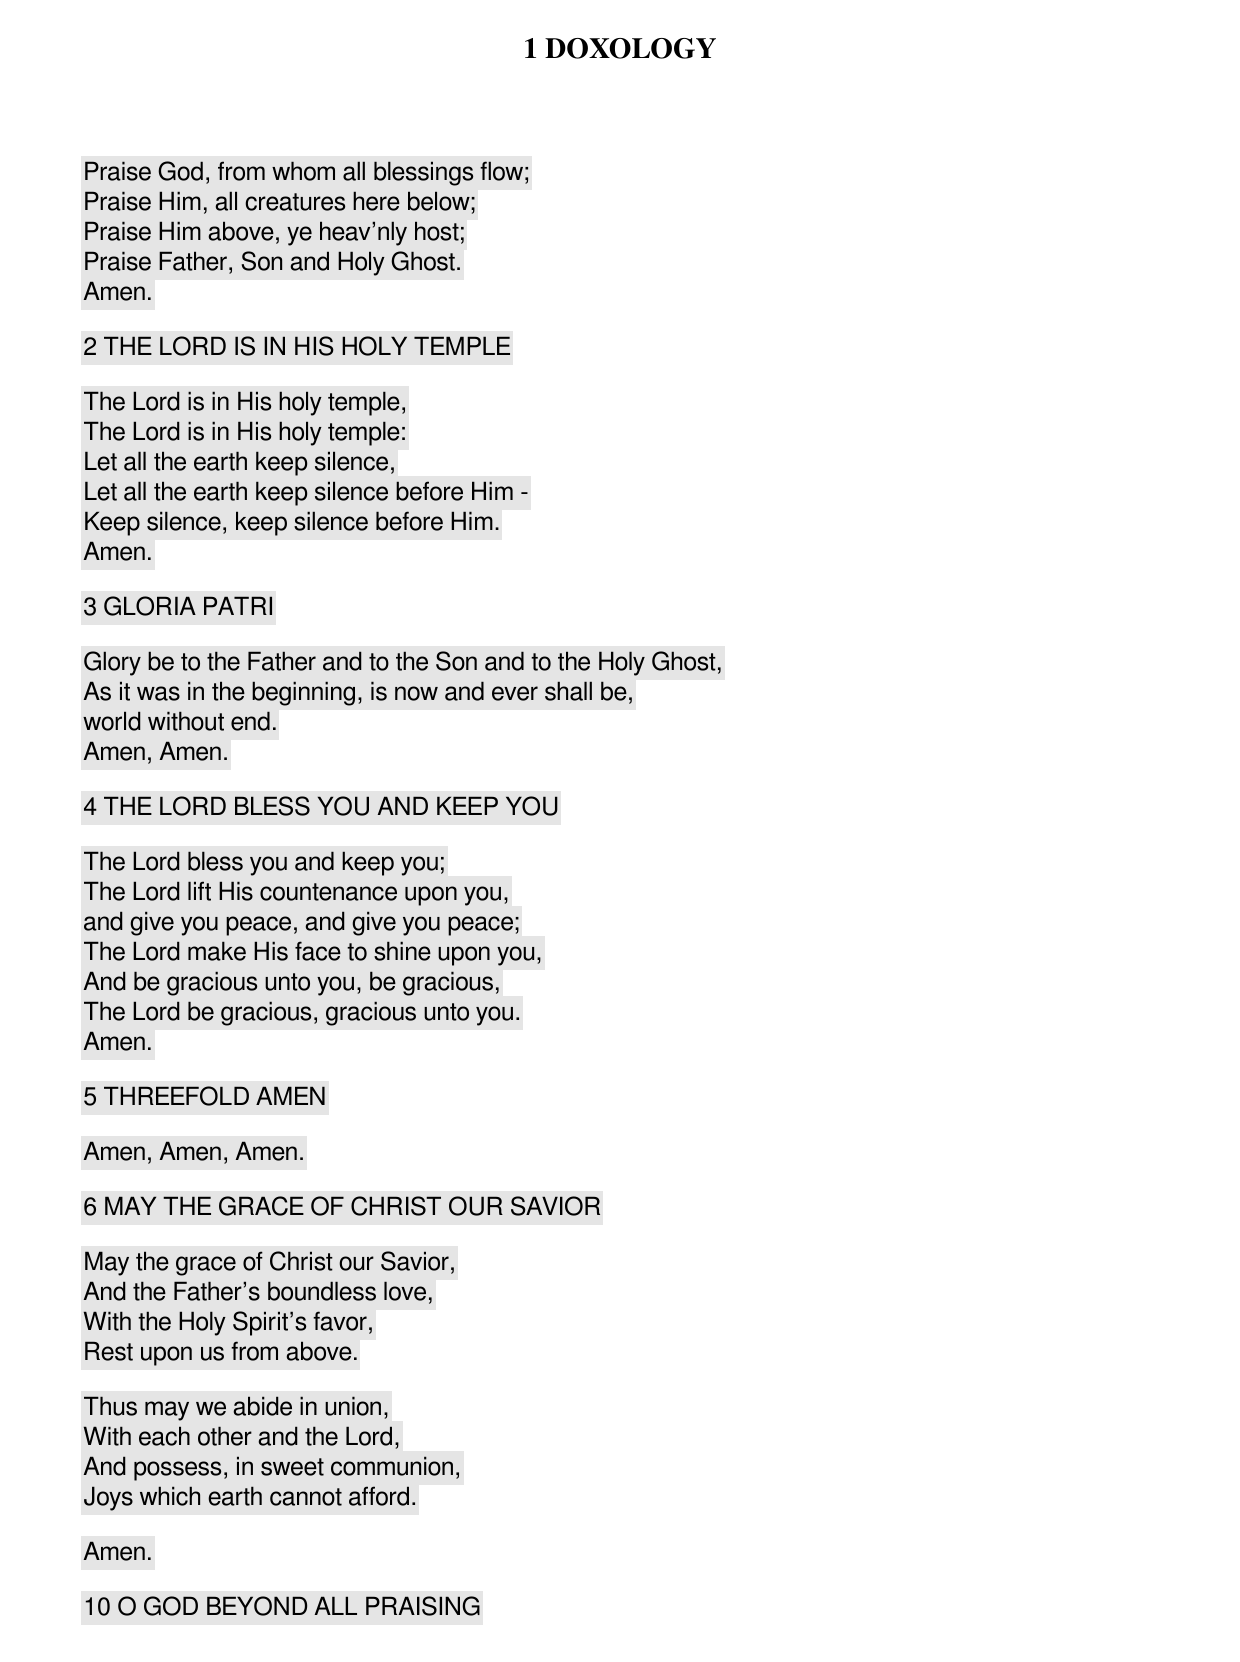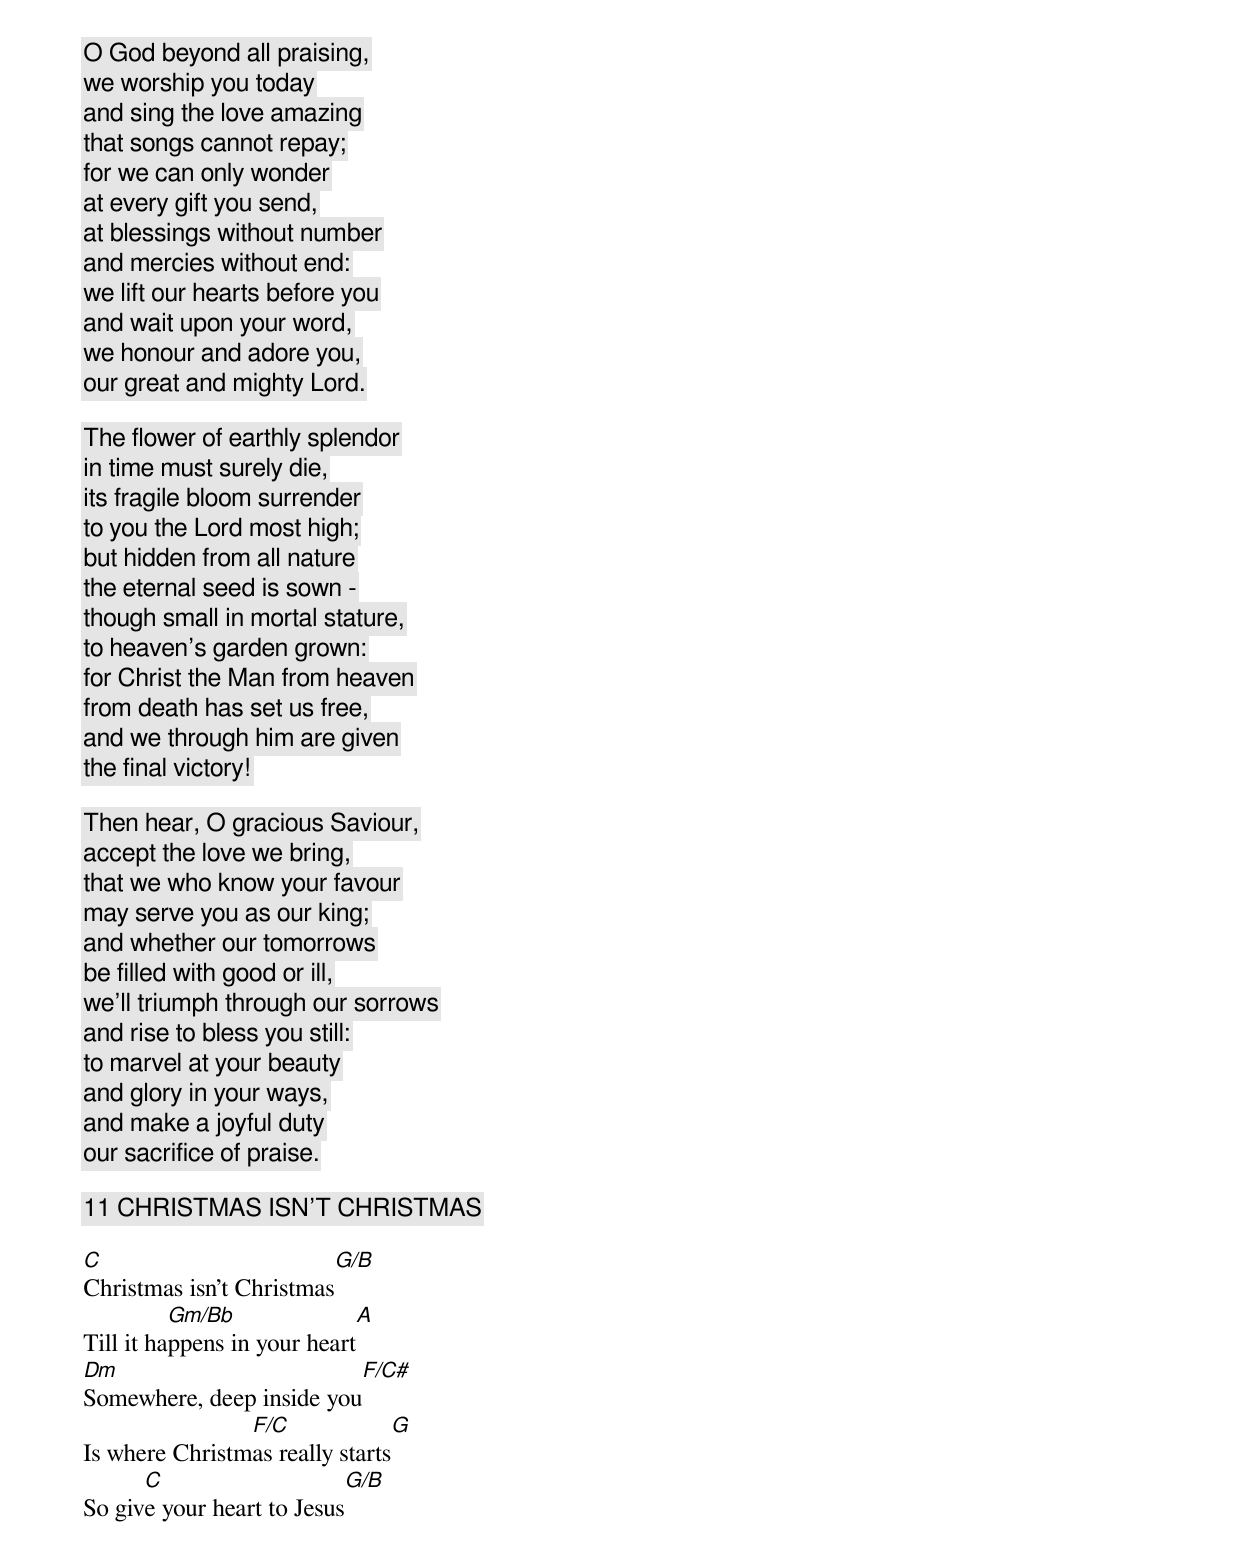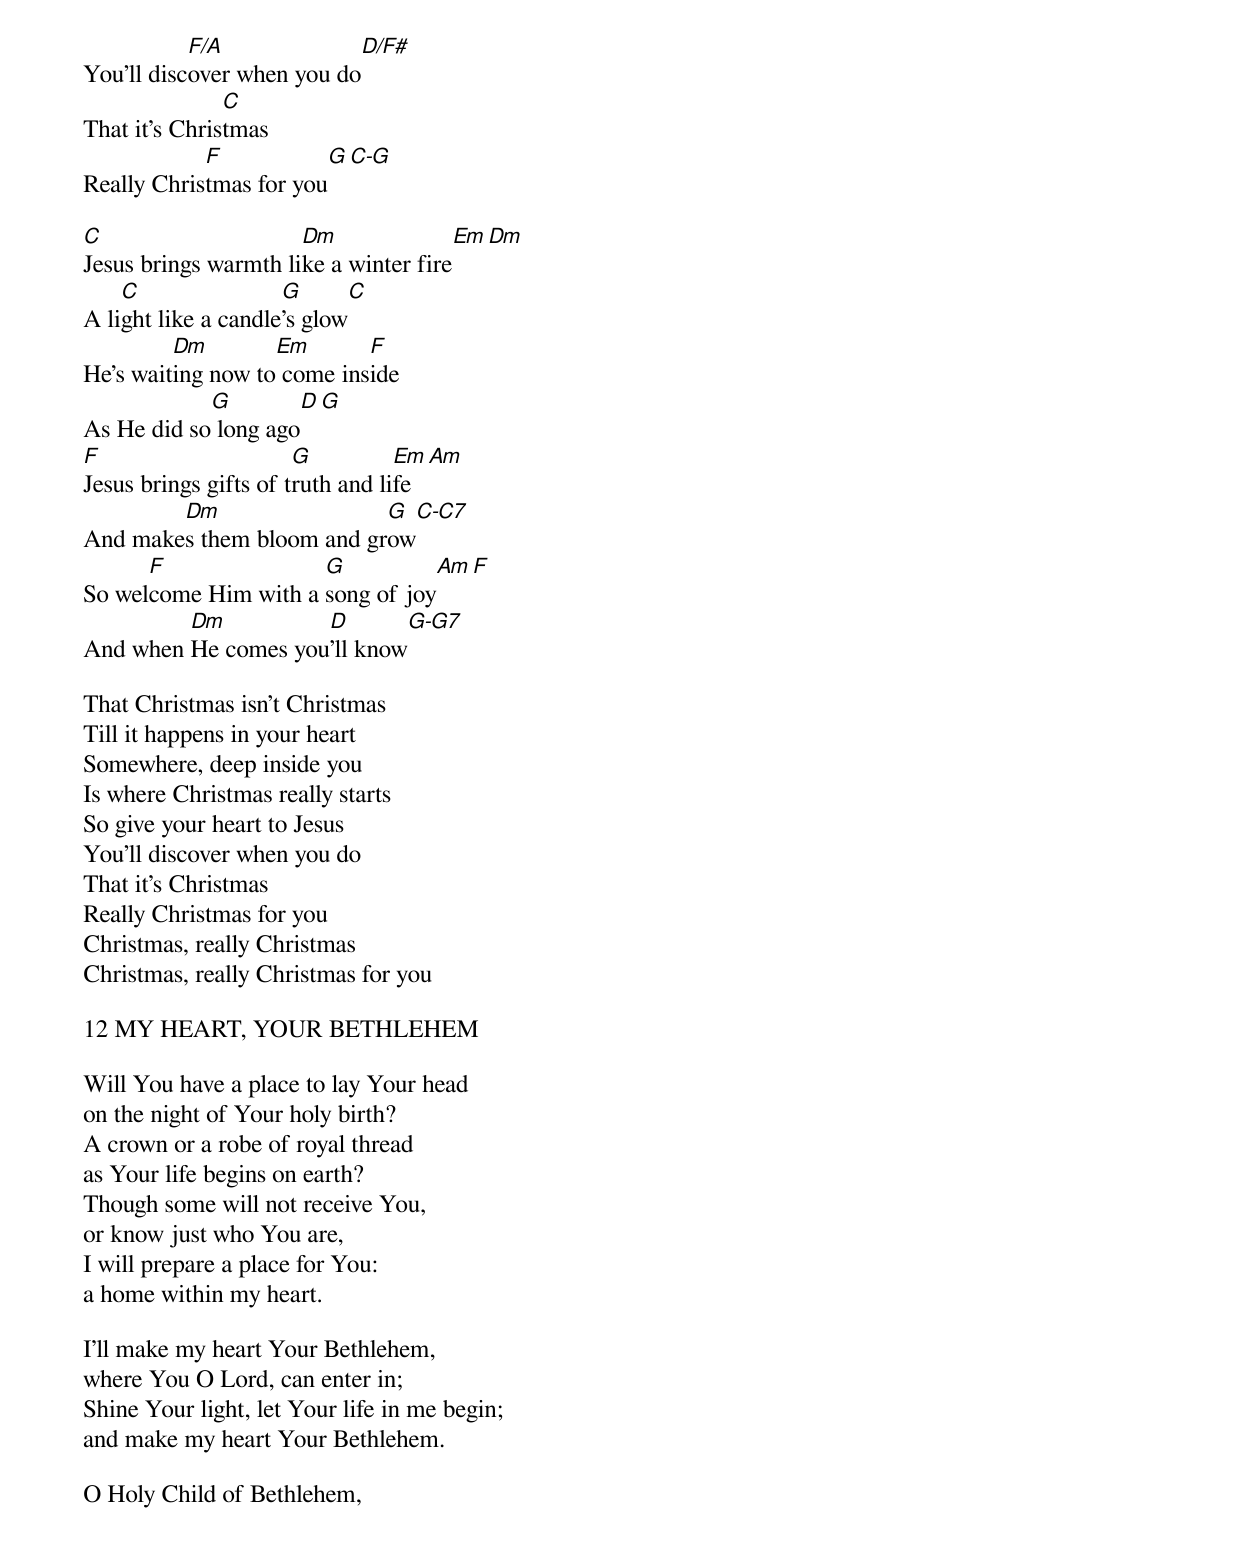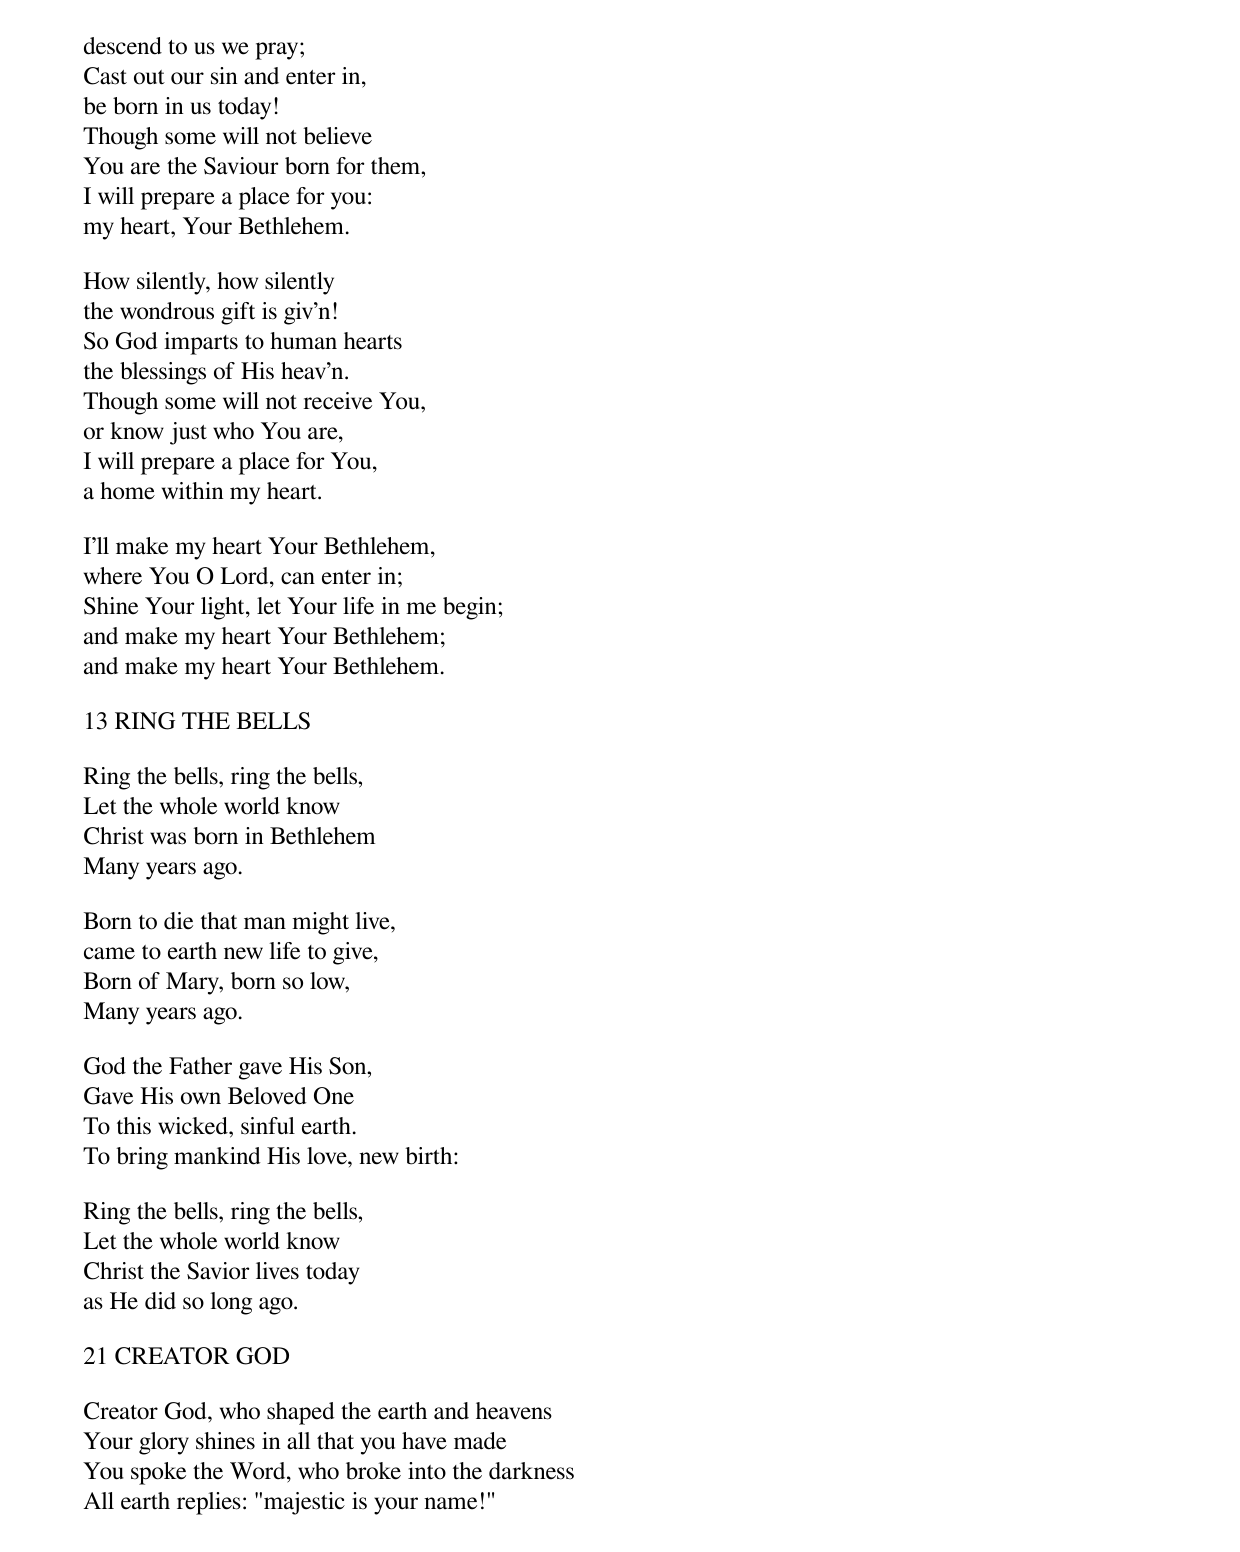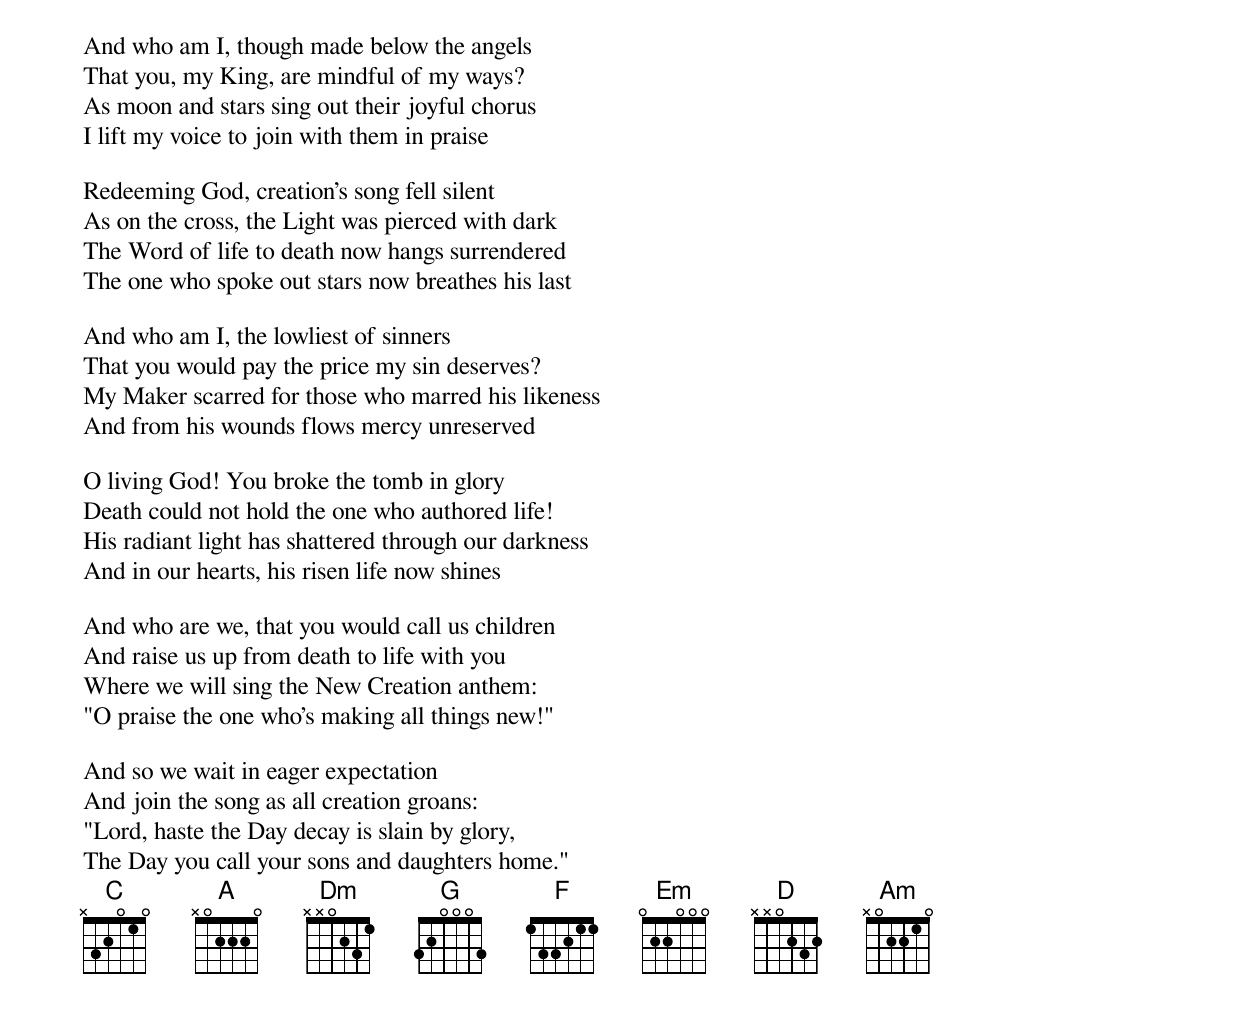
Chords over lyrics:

1 DOXOLOGY

Praise God, from whom all blessings flow;
Praise Him, all creatures here below;
Praise Him above, ye heav'nly host;
Praise Father, Son and Holy Ghost.
Amen.

2 THE LORD IS IN HIS HOLY TEMPLE

The Lord is in His holy temple,
The Lord is in His holy temple:
Let all the earth keep silence,
Let all the earth keep silence before Him -
Keep silence, keep silence before Him.
Amen.

3 GLORIA PATRI

Glory be to the Father and to the Son and to the Holy Ghost,
As it was in the beginning, is now and ever shall be,
world without end.
Amen, Amen.

4 THE LORD BLESS YOU AND KEEP YOU

The Lord bless you and keep you;
The Lord lift His countenance upon you,
and give you peace, and give you peace;
The Lord make His face to shine upon you,
And be gracious unto you, be gracious,
The Lord be gracious, gracious unto you.
Amen.

5 THREEFOLD AMEN

Amen, Amen, Amen.

6 MAY THE GRACE OF CHRIST OUR SAVIOR

May the grace of Christ our Savior,
And the Father's boundless love,
With the Holy Spirit's favor,
Rest upon us from above.

Thus may we abide in union,
With each other and the Lord,
And possess, in sweet communion,
Joys which earth cannot afford.

Amen.

10 O GOD BEYOND ALL PRAISING

O God beyond all praising,
we worship you today
and sing the love amazing
that songs cannot repay;
for we can only wonder
at every gift you send,
at blessings without number
and mercies without end:
we lift our hearts before you
and wait upon your word,
we honour and adore you,
our great and mighty Lord.

The flower of earthly splendor
in time must surely die,
its fragile bloom surrender
to you the Lord most high;
but hidden from all nature
the eternal seed is sown -
though small in mortal stature,
to heaven's garden grown:
for Christ the Man from heaven
from death has set us free,
and we through him are given
the final victory!

Then hear, O gracious Saviour,
accept the love we bring,
that we who know your favour
may serve you as our king;
and whether our tomorrows
be filled with good or ill,
we'll triumph through our sorrows
and rise to bless you still:
to marvel at your beauty
and glory in your ways,
and make a joyful duty
our sacrifice of praise.

11 CHRISTMAS ISN'T CHRISTMAS

C                         G/B
Christmas isn't Christmas
          Gm/Bb                A
Till it happens in your heart
Dm                          F/C#
Somewhere, deep inside you
                F/C                       G
Is where Christmas really starts
      C                             G/B
So give your heart to Jesus
           F/A                          D/F#
You'll discover when you do
               C
That it's Christmas
            F            G       C-G
Really Christmas for you

C                     Dm                  Em      Dm
Jesus brings warmth like a winter fire
    C                G            C
A light like a candle's glow
         Dm        Em       F
He's waiting now to come inside
            G         D       G
As He did so long ago
F                      G          Em           Am
Jesus brings gifts of truth and life
        Dm                 G                 C-C7
And makes them bloom and grow
      F               G                 Am        F
So welcome Him with a song of joy
         Dm          D                    G-G7
And when He comes you'll know

That Christmas isn't Christmas
Till it happens in your heart
Somewhere, deep inside you
Is where Christmas really starts
So give your heart to Jesus
You'll discover when you do
That it's Christmas
Really Christmas for you
Christmas, really Christmas
Christmas, really Christmas for you

12 MY HEART, YOUR BETHLEHEM

Will You have a place to lay Your head
on the night of Your holy birth?
A crown or a robe of royal thread
as Your life begins on earth?
Though some will not receive You,
or know just who You are,
I will prepare a place for You:
a home within my heart.

I'll make my heart Your Bethlehem,
where You O Lord, can enter in;
Shine Your light, let Your life in me begin;
and make my heart Your Bethlehem.

O Holy Child of Bethlehem,
descend to us we pray;
Cast out our sin and enter in,
be born in us today!
Though some will not believe
You are the Saviour born for them,
I will prepare a place for you:
my heart, Your Bethlehem.

How silently, how silently
the wondrous gift is giv'n!
So God imparts to human hearts
the blessings of His heav'n.
Though some will not receive You,
or know just who You are,
I will prepare a place for You,
a home within my heart.

I'll make my heart Your Bethlehem,
where You O Lord, can enter in;
Shine Your light, let Your life in me begin;
and make my heart Your Bethlehem;
and make my heart Your Bethlehem.

13 RING THE BELLS

Ring the bells, ring the bells,
Let the whole world know
Christ was born in Bethlehem
Many years ago.

Born to die that man might live,
came to earth new life to give,
Born of Mary, born so low,
Many years ago.

God the Father gave His Son,
Gave His own Beloved One
To this wicked, sinful earth.
To bring mankind His love, new birth:

Ring the bells, ring the bells,
Let the whole world know
Christ the Savior lives today
as He did so long ago.

21 CREATOR GOD

Creator God, who shaped the earth and heavens
Your glory shines in all that you have made
You spoke the Word, who broke into the darkness
All earth replies: "majestic is your name!"

And who am I, though made below the angels
That you, my King, are mindful of my ways?
As moon and stars sing out their joyful chorus
I lift my voice to join with them in praise

Redeeming God, creation's song fell silent
As on the cross, the Light was pierced with dark
The Word of life to death now hangs surrendered
The one who spoke out stars now breathes his last

And who am I, the lowliest of sinners
That you would pay the price my sin deserves?
My Maker scarred for those who marred his likeness
And from his wounds flows mercy unreserved

O living God! You broke the tomb in glory
Death could not hold the one who authored life!
His radiant light has shattered through our darkness
And in our hearts, his risen life now shines

And who are we, that you would call us children
And raise us up from death to life with you
Where we will sing the New Creation anthem:
"O praise the one who's making all things new!"

And so we wait in eager expectation
And join the song as all creation groans:
"Lord, haste the Day decay is slain by glory,
The Day you call your sons and daughters home."
